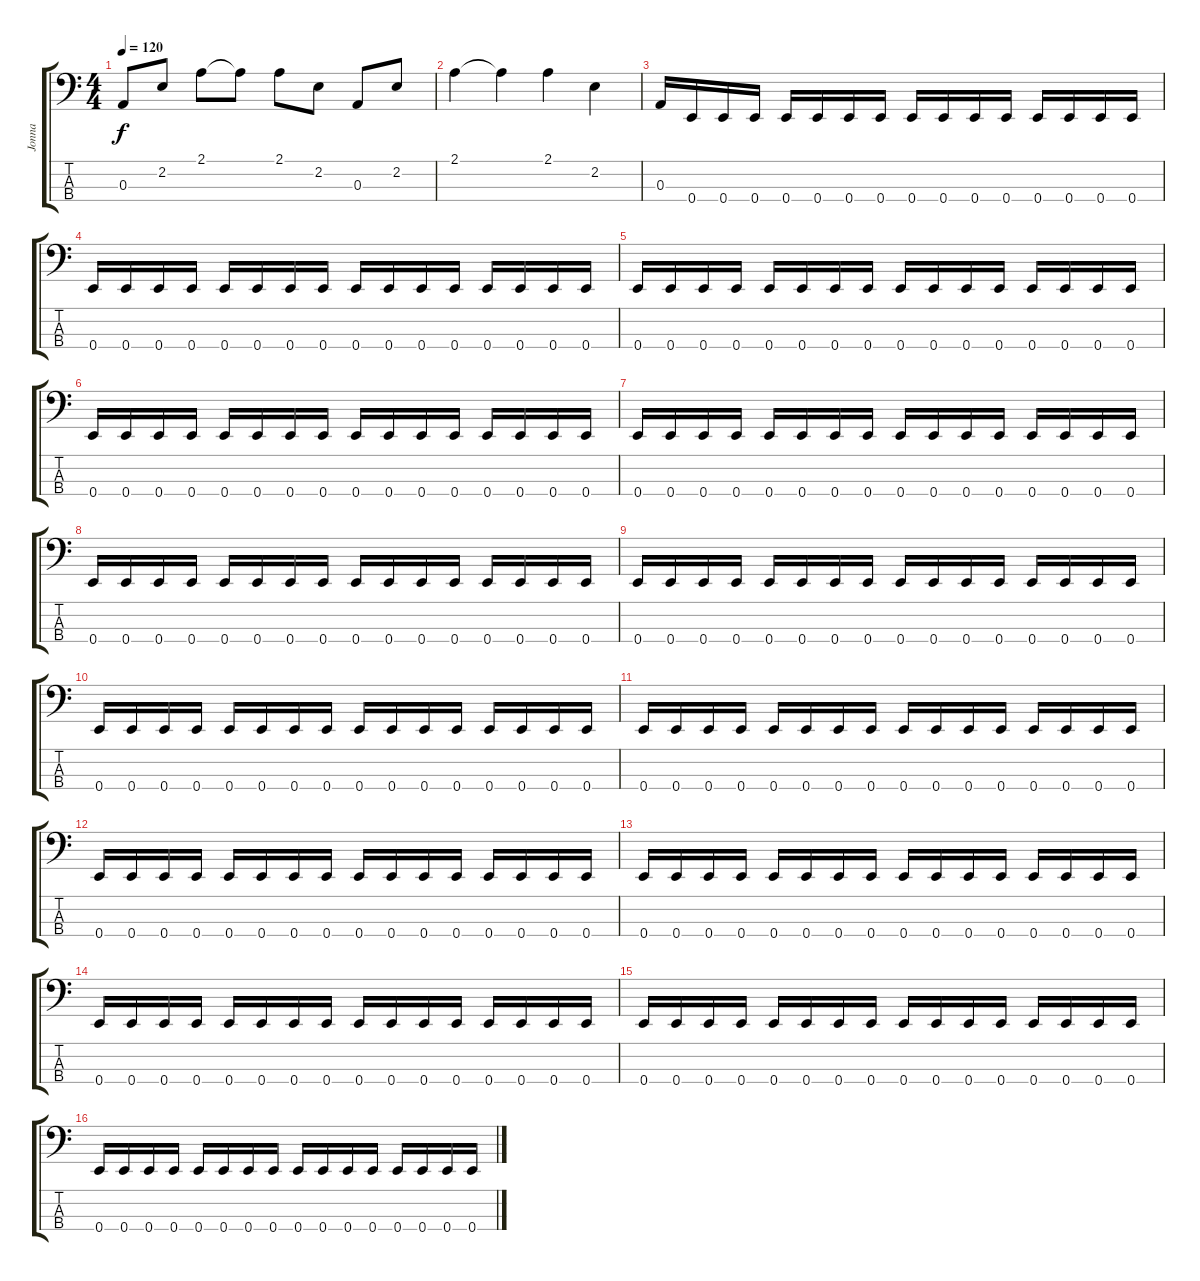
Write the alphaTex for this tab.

\track ("Jonna" "Jonna") {instrument electricbasspick}
\staff {score tabs}
\tuning (G2 D2 A1 E1) {hide}
\ts (4 4)
\tempo 120
\clef f4
\ks c
0.3.8{dy f instrument electricbasspick} 2.2.8 2.1.8 2.1{t}.8 2.1.8 2.2.8 0.3.8 2.2.8 |
2.1.4 2.1{t}.4 2.1.4 2.2.4 |
0.3.16 0.4.16 0.4.16 0.4.16 0.4.16 0.4.16 0.4.16 0.4.16 0.4.16 0.4.16 0.4.16 0.4.16 0.4.16 0.4.16 0.4.16 0.4.16 |
0.4.16 0.4.16 0.4.16 0.4.16 0.4.16 0.4.16 0.4.16 0.4.16 0.4.16 0.4.16 0.4.16 0.4.16 0.4.16 0.4.16 0.4.16 0.4.16 |
0.4.16 0.4.16 0.4.16 0.4.16 0.4.16 0.4.16 0.4.16 0.4.16 0.4.16 0.4.16 0.4.16 0.4.16 0.4.16 0.4.16 0.4.16 0.4.16 |
0.4.16 0.4.16 0.4.16 0.4.16 0.4.16 0.4.16 0.4.16 0.4.16 0.4.16 0.4.16 0.4.16 0.4.16 0.4.16 0.4.16 0.4.16 0.4.16 |
0.4.16 0.4.16 0.4.16 0.4.16 0.4.16 0.4.16 0.4.16 0.4.16 0.4.16 0.4.16 0.4.16 0.4.16 0.4.16 0.4.16 0.4.16 0.4.16 |
0.4.16 0.4.16 0.4.16 0.4.16 0.4.16 0.4.16 0.4.16 0.4.16 0.4.16 0.4.16 0.4.16 0.4.16 0.4.16 0.4.16 0.4.16 0.4.16 |
0.4.16 0.4.16 0.4.16 0.4.16 0.4.16 0.4.16 0.4.16 0.4.16 0.4.16 0.4.16 0.4.16 0.4.16 0.4.16 0.4.16 0.4.16 0.4.16 |
0.4.16 0.4.16 0.4.16 0.4.16 0.4.16 0.4.16 0.4.16 0.4.16 0.4.16 0.4.16 0.4.16 0.4.16 0.4.16 0.4.16 0.4.16 0.4.16 |
0.4.16 0.4.16 0.4.16 0.4.16 0.4.16 0.4.16 0.4.16 0.4.16 0.4.16 0.4.16 0.4.16 0.4.16 0.4.16 0.4.16 0.4.16 0.4.16 |
0.4.16 0.4.16 0.4.16 0.4.16 0.4.16 0.4.16 0.4.16 0.4.16 0.4.16 0.4.16 0.4.16 0.4.16 0.4.16 0.4.16 0.4.16 0.4.16 |
0.4.16 0.4.16 0.4.16 0.4.16 0.4.16 0.4.16 0.4.16 0.4.16 0.4.16 0.4.16 0.4.16 0.4.16 0.4.16 0.4.16 0.4.16 0.4.16 |
0.4.16 0.4.16 0.4.16 0.4.16 0.4.16 0.4.16 0.4.16 0.4.16 0.4.16 0.4.16 0.4.16 0.4.16 0.4.16 0.4.16 0.4.16 0.4.16 |
0.4.16 0.4.16 0.4.16 0.4.16 0.4.16 0.4.16 0.4.16 0.4.16 0.4.16 0.4.16 0.4.16 0.4.16 0.4.16 0.4.16 0.4.16 0.4.16 |
0.4.16 0.4.16 0.4.16 0.4.16 0.4.16 0.4.16 0.4.16 0.4.16 0.4.16 0.4.16 0.4.16 0.4.16 0.4.16 0.4.16 0.4.16 0.4.16
